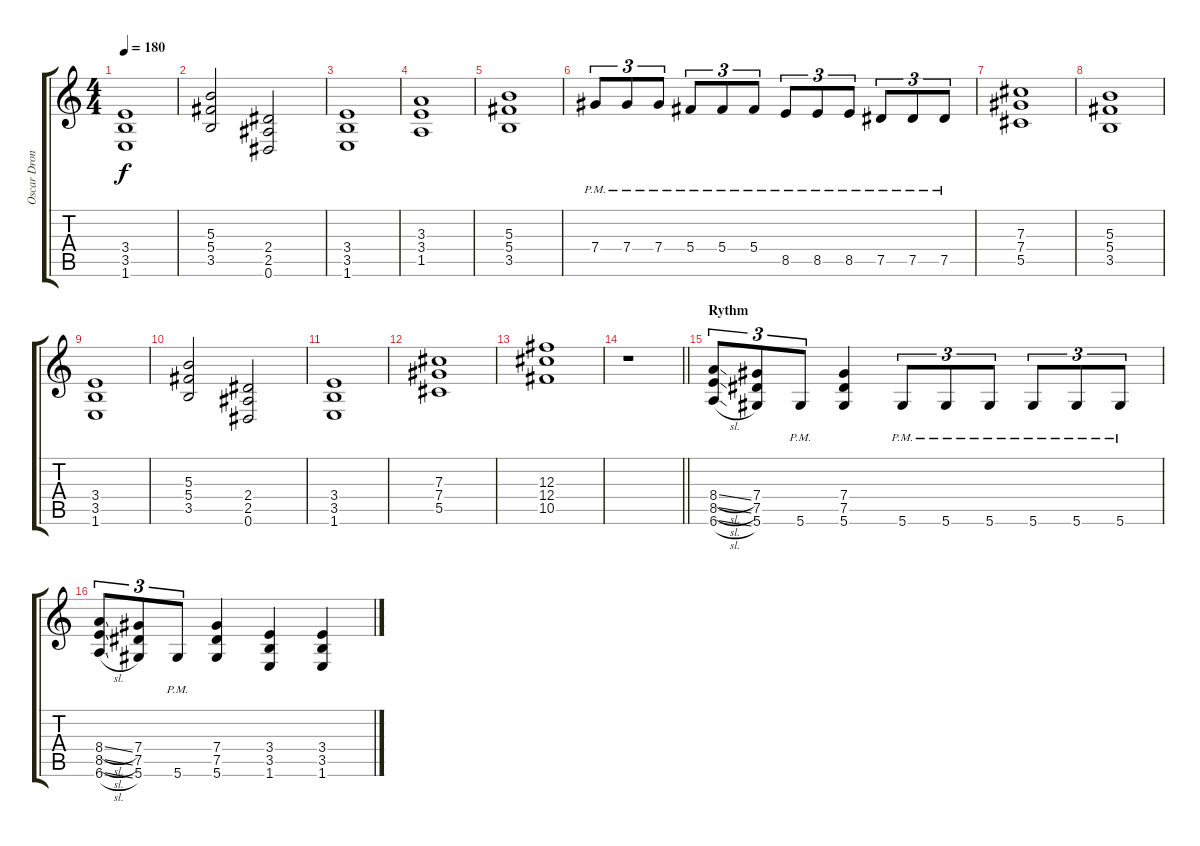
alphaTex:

\track ("Oscar Dronjak" "Oscar Dron") {instrument distortionguitar}
\staff {score tabs}
\tuning (Eb4 Bb3 Gb3 Db3 Ab2 Eb2) {hide}
\ts (4 4)
\tempo 180
\clef g2
\ks c
(3.4 3.5 1.6).1{dy f} |
(5.3 5.4 3.5).2 (2.4 2.5 0.6).2 |
(3.4 3.5 1.6).1 |
(3.3 3.4 1.5).1 |
(5.3 5.4 3.5).1 |
7.4{pm}.8{tu (3 2)} 7.4{pm}.8{tu (3 2)} 7.4{pm}.8{tu (3 2)} 5.4{pm}.8{tu (3 2)} 5.4{pm}.8{tu (3 2)} 5.4{pm}.8{tu (3 2)} 8.5{pm}.8{tu (3 2)} 8.5{pm}.8{tu (3 2)} 8.5{pm}.8{tu (3 2)} 7.5{pm}.8{tu (3 2)} 7.5{pm}.8{tu (3 2)} 7.5{pm}.8{tu (3 2)} |
(7.3 7.4 5.5).1 |
(5.3 5.4 3.5).1 |
(3.4 3.5 1.6).1 |
(5.3 5.4 3.5).2 (2.4 2.5 0.6).2 |
(3.4 3.5 1.6).1 |
(7.3 7.4 5.5).1 |
(12.3 12.4 10.5).1 |
\barLineRight lightlight
r.1 |
\section ("" "Rythm")
(8.4{sl} 8.5{sl} 6.6{sl}).8{tu (3 2)} (7.4 7.5 5.6).8{tu (3 2)} 5.6{pm}.8{tu (3 2)} (7.4 7.5 5.6).4 5.6{pm}.8{tu (3 2)} 5.6{pm}.8{tu (3 2)} 5.6{pm}.8{tu (3 2)} 5.6{pm}.8{tu (3 2)} 5.6{pm}.8{tu (3 2)} 5.6{pm}.8{tu (3 2)} |
(8.4{sl} 8.5{sl} 6.6{sl}).8{tu (3 2)} (7.4 7.5 5.6).8{tu (3 2)} 5.6{pm}.8{tu (3 2)} (7.4 7.5 5.6).4 (3.4 3.5 1.6).4 (3.4 3.5 1.6).4
